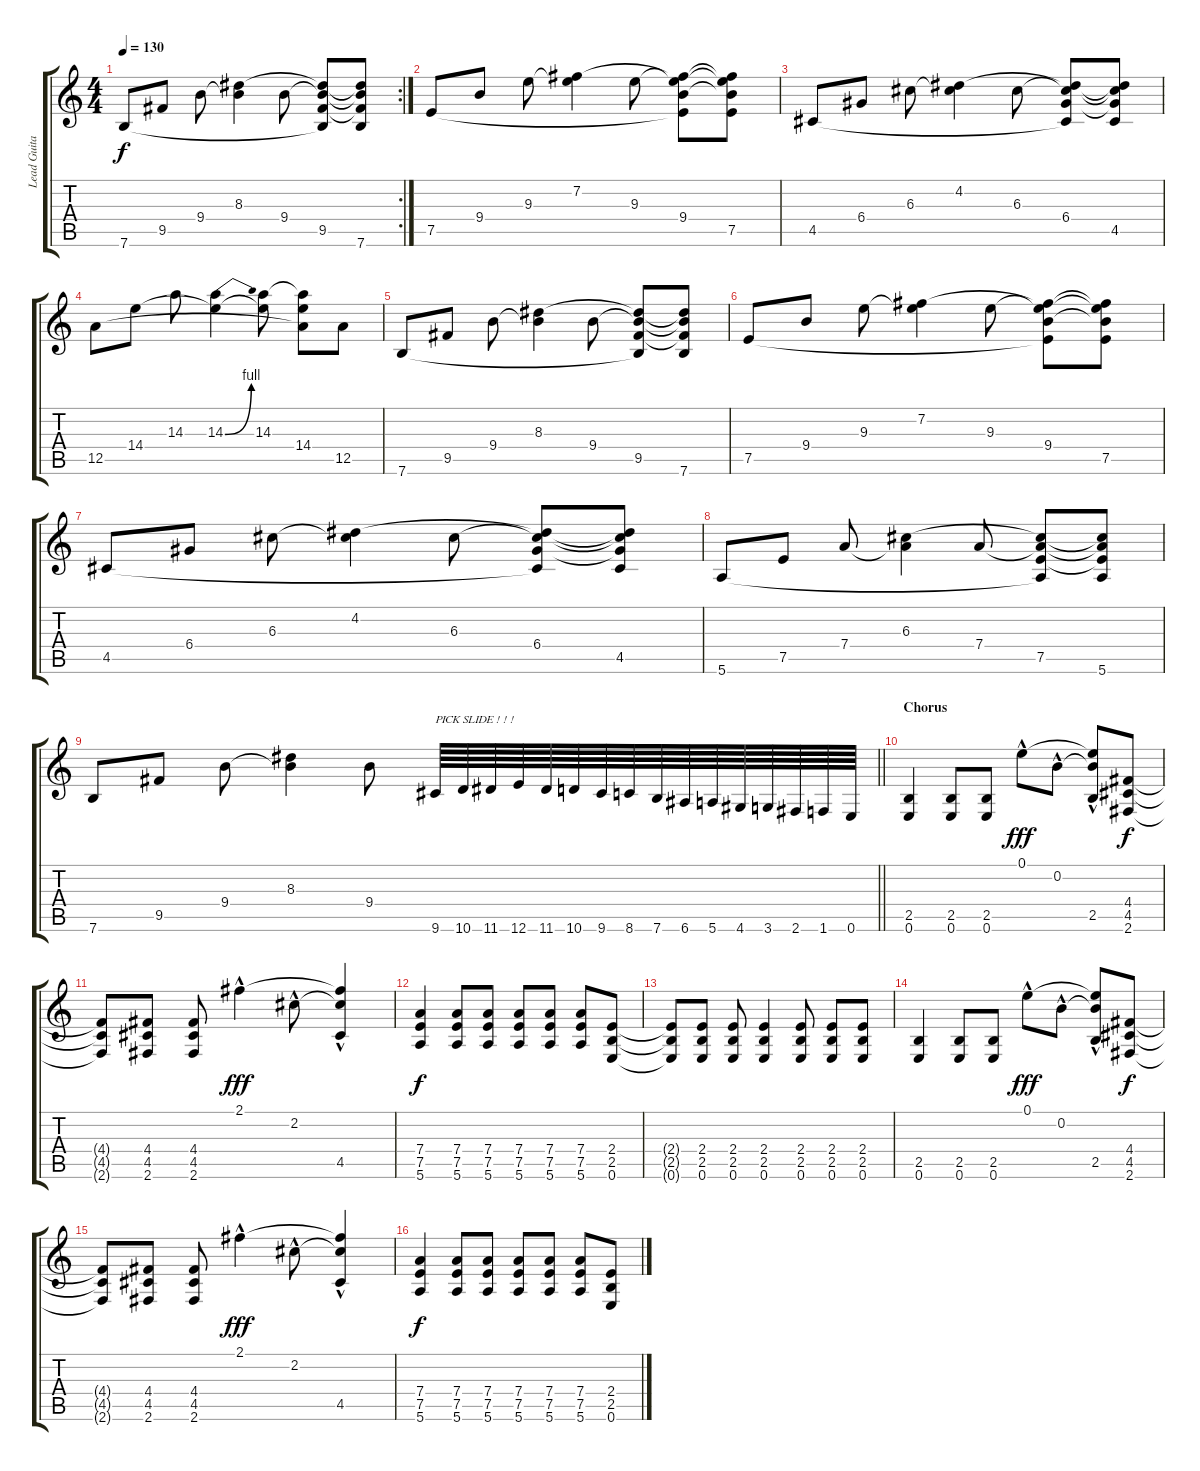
\track ("Lead Guitar" "Lead Guita") {instrument acousticguitarsteel}
\staff {score tabs}
\tuning (E4 B3 G3 D3 A2 E2) {hide}
\rc 2
\ts (4 4)
\tempo 130
\clef g2
\ks c
7.6.8{dy f} 9.5.8 9.4.8 (8.3 9.4{t}).4 9.4.8 (8.3{t} 9.4{t} 9.5 7.6{t}).8 (8.3{t} 9.4{t} 9.5{t} 7.6).8 |
7.5.8 9.4.8 9.3.8 (7.2 9.3{t}).4 9.3.8 (7.2{t} 9.3{t} 9.4 7.5{t}).8 (7.2{t} 9.3{t} 9.4{t} 7.5).8 |
4.5.8 6.4.8 6.3.8 (4.2 6.3{t}).4 6.3.8 (4.2{t} 6.3{t} 6.4 4.5{t}).8 (4.2{t} 6.3{t} 6.4{t} 4.5).8 |
12.5.8 14.4.8 14.3.8 (14.3{be (bend 0 0 60 4)} 14.4{t}).4 (14.3 14.4{t}).8 (14.3{t} 14.4 12.5{t}).8 12.5.8 |
7.6.8 9.5.8 9.4.8 (8.3 9.4{t}).4 9.4.8 (8.3{t} 9.4{t} 9.5 7.6{t}).8 (8.3{t} 9.4{t} 9.5{t} 7.6).8 |
7.5.8 9.4.8 9.3.8 (7.2 9.3{t}).4 9.3.8 (7.2{t} 9.3{t} 9.4 7.5{t}).8 (7.2{t} 9.3{t} 9.4{t} 7.5).8 |
4.5.8 6.4.8 6.3.8 (4.2 6.3{t}).4 6.3.8 (4.2{t} 6.3{t} 6.4 4.5{t}).8 (4.2{t} 6.3{t} 6.4{t} 4.5).8 |
5.6.8 7.5.8 7.4.8 (6.3 7.4{t}).4 7.4.8 (6.3{t} 7.4{t} 7.5 5.6{t}).8 (6.3{t} 7.4{t} 7.5{t} 5.6).8 |
\barLineRight lightlight
7.6.8 9.5.8 9.4.8 (8.3 9.4{t}).4 9.4.8 9.6.64{txt "PICK SLIDE ! ! !" instrument distortionguitar} 10.6.64 11.6.64 12.6.64 11.6.64 10.6.64 9.6.64 8.6.64 7.6.64 6.6.64 5.6.64 4.6.64 3.6.64 2.6.64 1.6.64 0.6.64 |
\section ("" "Chorus")
(2.5 0.6).4 (2.5 0.6).8 (2.5 0.6).8 0.1{hac}.8{dy fff} 0.2{hac}.8 (0.1{t} 0.2{t} 2.5{hac}).8 (4.4 4.5 2.6).8{dy f} |
(4.4{t} 4.5{t} 2.6{t}).8 (4.4 4.5 2.6).8 (4.4 4.5 2.6).8 2.1{hac}.4{dy fff} 2.2{hac}.8 (2.1{t} 2.2{t} 4.5{hac}).4 |
(7.4 7.5 5.6).4{dy f} (7.4 7.5 5.6).8 (7.4 7.5 5.6).8 (7.4 7.5 5.6).8 (7.4 7.5 5.6).8 (7.4 7.5 5.6).8 (2.4 2.5 0.6).8 |
(2.4{t} 2.5{t} 0.6{t}).8 (2.4 2.5 0.6).8 (2.4 2.5 0.6).8 (2.4 2.5 0.6).4 (2.4 2.5 0.6).8 (2.4 2.5 0.6).8 (2.4 2.5 0.6).8 |
(2.5 0.6).4 (2.5 0.6).8 (2.5 0.6).8 0.1{hac}.8{dy fff} 0.2{hac}.8 (0.1{t} 0.2{t} 2.5{hac}).8 (4.4 4.5 2.6).8{dy f} |
(4.4{t} 4.5{t} 2.6{t}).8 (4.4 4.5 2.6).8 (4.4 4.5 2.6).8 2.1{hac}.4{dy fff} 2.2{hac}.8 (2.1{t} 2.2{t} 4.5{hac}).4 |
(7.4 7.5 5.6).4{dy f} (7.4 7.5 5.6).8 (7.4 7.5 5.6).8 (7.4 7.5 5.6).8 (7.4 7.5 5.6).8 (7.4 7.5 5.6).8 (2.4 2.5 0.6).8
